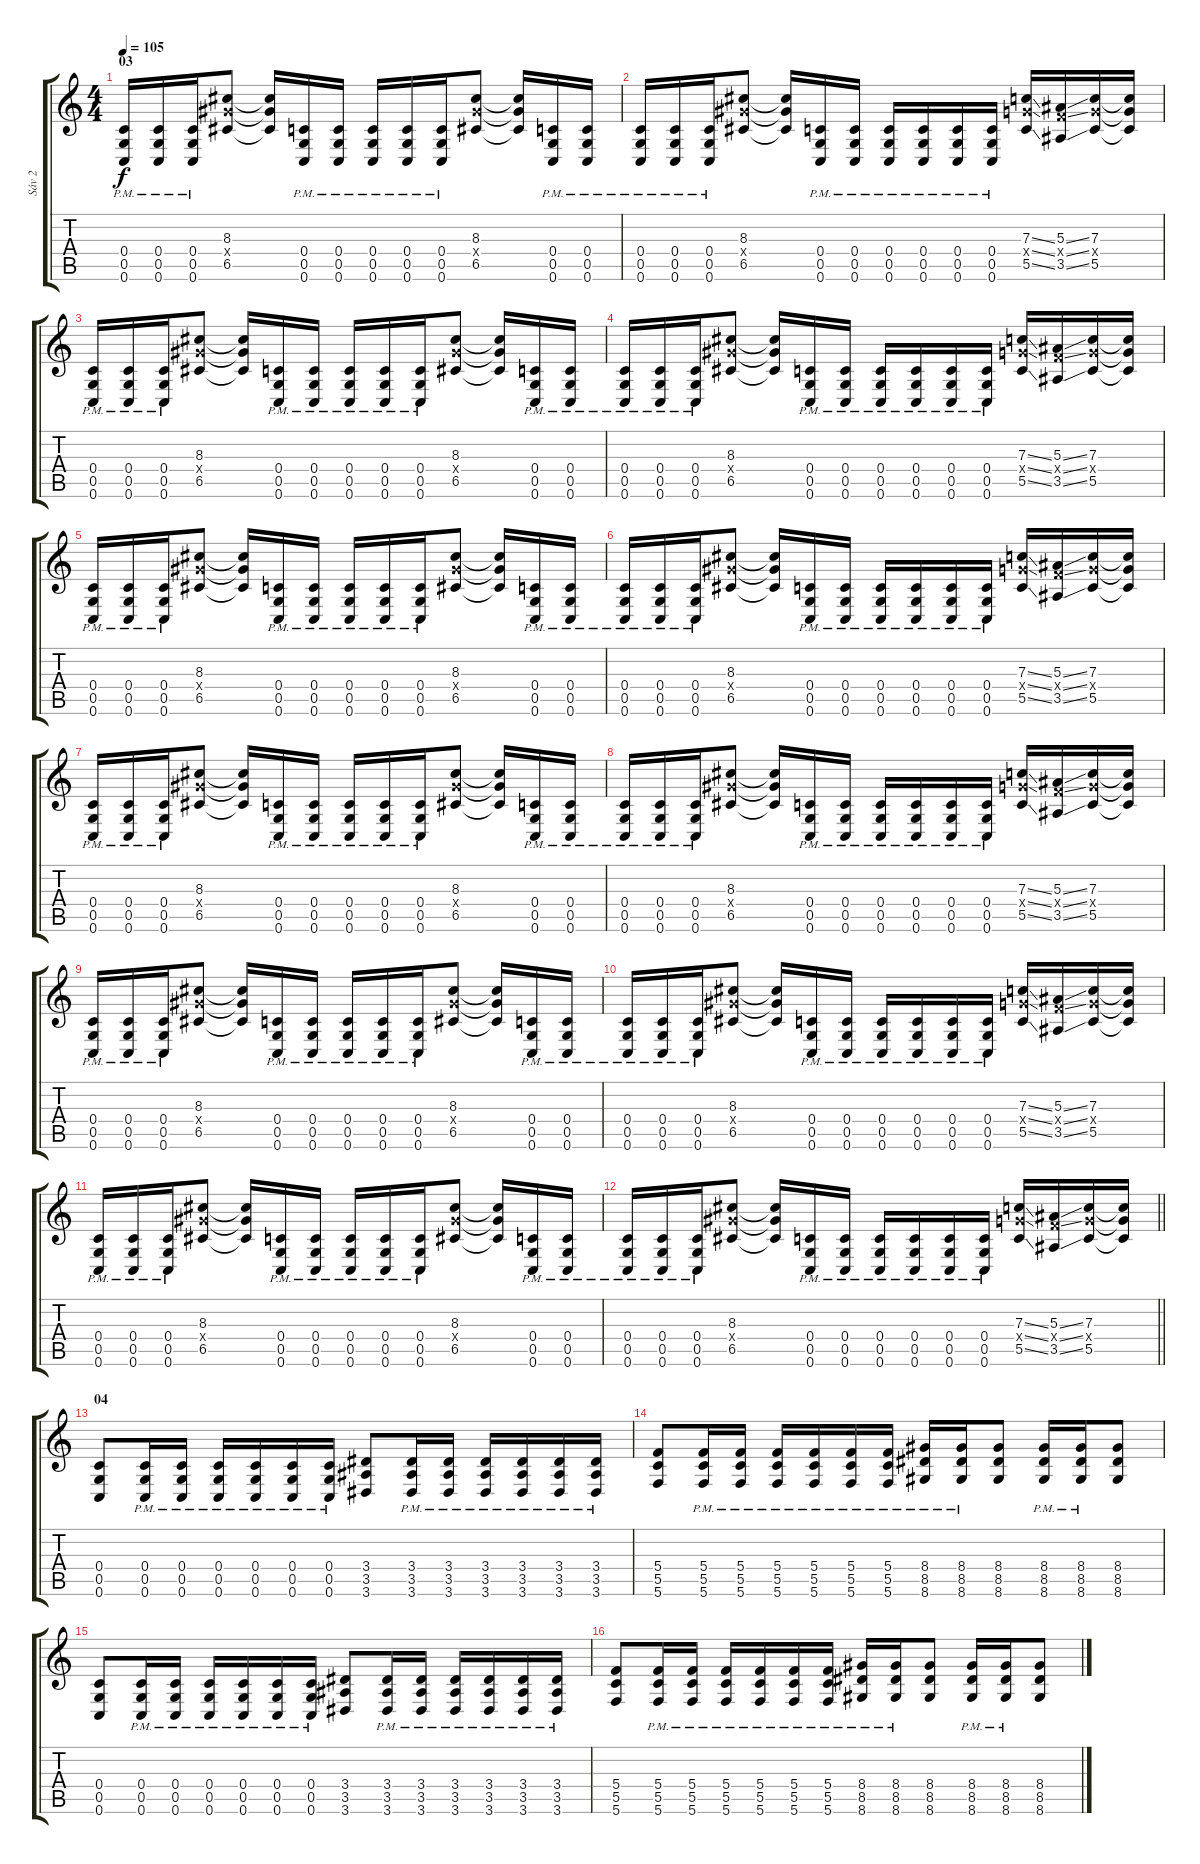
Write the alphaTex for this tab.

\track ("Sáv 2" "Sáv 2") {instrument distortionguitar}
\staff {score tabs}
\tuning (D4 A3 F3 C3 G2 C2) {hide}
\ts (4 4)
\section ("" "03")
\tempo 105
\clef g2
\ks c
(0.4{pm} 0.5{pm} 0.6{pm}).16{dy f} (0.4{pm} 0.5{pm} 0.6{pm}).16 (0.4{pm} 0.5{pm} 0.6{pm}).16 (8.3 8.4{x} 6.5).8 (8.3{t} 8.4{t} 6.5{t}).16 (0.4{pm} 0.5{pm} 0.6{pm}).16 (0.4{pm} 0.5{pm} 0.6{pm}).16 (0.4{pm} 0.5{pm} 0.6{pm}).16 (0.4{pm} 0.5{pm} 0.6{pm}).16 (0.4{pm} 0.5{pm} 0.6{pm}).16 (8.3 8.4{x} 6.5).8 (8.3{t} 8.4{t} 6.5{t}).16 (0.4{pm} 0.5{pm} 0.6{pm}).16 (0.4{pm} 0.5{pm} 0.6{pm}).16 |
(0.4{pm} 0.5{pm} 0.6{pm}).16 (0.4{pm} 0.5{pm} 0.6{pm}).16 (0.4{pm} 0.5{pm} 0.6{pm}).16 (8.3 8.4{x} 6.5).8 (8.3{t} 8.4{t} 6.5{t}).16 (0.4{pm} 0.5{pm} 0.6{pm}).16 (0.4{pm} 0.5{pm} 0.6{pm}).16 (0.4{pm} 0.5{pm} 0.6{pm}).16 (0.4{pm} 0.5{pm} 0.6{pm}).16 (0.4{pm} 0.5{pm} 0.6{pm}).16 (0.4{pm} 0.5{pm} 0.6{pm}).16 (7.3{ss} 7.4{ss x} 5.5{ss}).16 (5.3{ss} 5.4{ss x} 3.5{ss}).16 (7.3 7.4{x} 5.5).16 (7.3{t} 7.4{t} 5.5{t}).16 |
(0.4{pm} 0.5{pm} 0.6{pm}).16 (0.4{pm} 0.5{pm} 0.6{pm}).16 (0.4{pm} 0.5{pm} 0.6{pm}).16 (8.3 8.4{x} 6.5).8 (8.3{t} 8.4{t} 6.5{t}).16 (0.4{pm} 0.5{pm} 0.6{pm}).16 (0.4{pm} 0.5{pm} 0.6{pm}).16 (0.4{pm} 0.5{pm} 0.6{pm}).16 (0.4{pm} 0.5{pm} 0.6{pm}).16 (0.4{pm} 0.5{pm} 0.6{pm}).16 (8.3 8.4{x} 6.5).8 (8.3{t} 8.4{t} 6.5{t}).16 (0.4{pm} 0.5{pm} 0.6{pm}).16 (0.4{pm} 0.5{pm} 0.6{pm}).16 |
(0.4{pm} 0.5{pm} 0.6{pm}).16 (0.4{pm} 0.5{pm} 0.6{pm}).16 (0.4{pm} 0.5{pm} 0.6{pm}).16 (8.3 8.4{x} 6.5).8 (8.3{t} 8.4{t} 6.5{t}).16 (0.4{pm} 0.5{pm} 0.6{pm}).16 (0.4{pm} 0.5{pm} 0.6{pm}).16 (0.4{pm} 0.5{pm} 0.6{pm}).16 (0.4{pm} 0.5{pm} 0.6{pm}).16 (0.4{pm} 0.5{pm} 0.6{pm}).16 (0.4{pm} 0.5{pm} 0.6{pm}).16 (7.3{ss} 7.4{ss x} 5.5{ss}).16 (5.3{ss} 5.4{ss x} 3.5{ss}).16 (7.3 7.4{x} 5.5).16 (7.3{t} 7.4{t} 5.5{t}).16 |
(0.4{pm} 0.5{pm} 0.6{pm}).16 (0.4{pm} 0.5{pm} 0.6{pm}).16 (0.4{pm} 0.5{pm} 0.6{pm}).16 (8.3 8.4{x} 6.5).8 (8.3{t} 8.4{t} 6.5{t}).16 (0.4{pm} 0.5{pm} 0.6{pm}).16 (0.4{pm} 0.5{pm} 0.6{pm}).16 (0.4{pm} 0.5{pm} 0.6{pm}).16 (0.4{pm} 0.5{pm} 0.6{pm}).16 (0.4{pm} 0.5{pm} 0.6{pm}).16 (8.3 8.4{x} 6.5).8 (8.3{t} 8.4{t} 6.5{t}).16 (0.4{pm} 0.5{pm} 0.6{pm}).16 (0.4{pm} 0.5{pm} 0.6{pm}).16 |
(0.4{pm} 0.5{pm} 0.6{pm}).16 (0.4{pm} 0.5{pm} 0.6{pm}).16 (0.4{pm} 0.5{pm} 0.6{pm}).16 (8.3 8.4{x} 6.5).8 (8.3{t} 8.4{t} 6.5{t}).16 (0.4{pm} 0.5{pm} 0.6{pm}).16 (0.4{pm} 0.5{pm} 0.6{pm}).16 (0.4{pm} 0.5{pm} 0.6{pm}).16 (0.4{pm} 0.5{pm} 0.6{pm}).16 (0.4{pm} 0.5{pm} 0.6{pm}).16 (0.4{pm} 0.5{pm} 0.6{pm}).16 (7.3{ss} 7.4{ss x} 5.5{ss}).16 (5.3{ss} 5.4{ss x} 3.5{ss}).16 (7.3 7.4{x} 5.5).16 (7.3{t} 7.4{t} 5.5{t}).16 |
(0.4{pm} 0.5{pm} 0.6{pm}).16 (0.4{pm} 0.5{pm} 0.6{pm}).16 (0.4{pm} 0.5{pm} 0.6{pm}).16 (8.3 8.4{x} 6.5).8 (8.3{t} 8.4{t} 6.5{t}).16 (0.4{pm} 0.5{pm} 0.6{pm}).16 (0.4{pm} 0.5{pm} 0.6{pm}).16 (0.4{pm} 0.5{pm} 0.6{pm}).16 (0.4{pm} 0.5{pm} 0.6{pm}).16 (0.4{pm} 0.5{pm} 0.6{pm}).16 (8.3 8.4{x} 6.5).8 (8.3{t} 8.4{t} 6.5{t}).16 (0.4{pm} 0.5{pm} 0.6{pm}).16 (0.4{pm} 0.5{pm} 0.6{pm}).16 |
(0.4{pm} 0.5{pm} 0.6{pm}).16 (0.4{pm} 0.5{pm} 0.6{pm}).16 (0.4{pm} 0.5{pm} 0.6{pm}).16 (8.3 8.4{x} 6.5).8 (8.3{t} 8.4{t} 6.5{t}).16 (0.4{pm} 0.5{pm} 0.6{pm}).16 (0.4{pm} 0.5{pm} 0.6{pm}).16 (0.4{pm} 0.5{pm} 0.6{pm}).16 (0.4{pm} 0.5{pm} 0.6{pm}).16 (0.4{pm} 0.5{pm} 0.6{pm}).16 (0.4{pm} 0.5{pm} 0.6{pm}).16 (7.3{ss} 7.4{ss x} 5.5{ss}).16 (5.3{ss} 5.4{ss x} 3.5{ss}).16 (7.3 7.4{x} 5.5).16 (7.3{t} 7.4{t} 5.5{t}).16 |
(0.4{pm} 0.5{pm} 0.6{pm}).16 (0.4{pm} 0.5{pm} 0.6{pm}).16 (0.4{pm} 0.5{pm} 0.6{pm}).16 (8.3 8.4{x} 6.5).8 (8.3{t} 8.4{t} 6.5{t}).16 (0.4{pm} 0.5{pm} 0.6{pm}).16 (0.4{pm} 0.5{pm} 0.6{pm}).16 (0.4{pm} 0.5{pm} 0.6{pm}).16 (0.4{pm} 0.5{pm} 0.6{pm}).16 (0.4{pm} 0.5{pm} 0.6{pm}).16 (8.3 8.4{x} 6.5).8 (8.3{t} 8.4{t} 6.5{t}).16 (0.4{pm} 0.5{pm} 0.6{pm}).16 (0.4{pm} 0.5{pm} 0.6{pm}).16 |
(0.4{pm} 0.5{pm} 0.6{pm}).16 (0.4{pm} 0.5{pm} 0.6{pm}).16 (0.4{pm} 0.5{pm} 0.6{pm}).16 (8.3 8.4{x} 6.5).8 (8.3{t} 8.4{t} 6.5{t}).16 (0.4{pm} 0.5{pm} 0.6{pm}).16 (0.4{pm} 0.5{pm} 0.6{pm}).16 (0.4{pm} 0.5{pm} 0.6{pm}).16 (0.4{pm} 0.5{pm} 0.6{pm}).16 (0.4{pm} 0.5{pm} 0.6{pm}).16 (0.4{pm} 0.5{pm} 0.6{pm}).16 (7.3{ss} 7.4{ss x} 5.5{ss}).16 (5.3{ss} 5.4{ss x} 3.5{ss}).16 (7.3 7.4{x} 5.5).16 (7.3{t} 7.4{t} 5.5{t}).16 |
(0.4{pm} 0.5{pm} 0.6{pm}).16 (0.4{pm} 0.5{pm} 0.6{pm}).16 (0.4{pm} 0.5{pm} 0.6{pm}).16 (8.3 8.4{x} 6.5).8 (8.3{t} 8.4{t} 6.5{t}).16 (0.4{pm} 0.5{pm} 0.6{pm}).16 (0.4{pm} 0.5{pm} 0.6{pm}).16 (0.4{pm} 0.5{pm} 0.6{pm}).16 (0.4{pm} 0.5{pm} 0.6{pm}).16 (0.4{pm} 0.5{pm} 0.6{pm}).16 (8.3 8.4{x} 6.5).8 (8.3{t} 8.4{t} 6.5{t}).16 (0.4{pm} 0.5{pm} 0.6{pm}).16 (0.4{pm} 0.5{pm} 0.6{pm}).16 |
\barLineRight lightlight
(0.4{pm} 0.5{pm} 0.6{pm}).16 (0.4{pm} 0.5{pm} 0.6{pm}).16 (0.4{pm} 0.5{pm} 0.6{pm}).16 (8.3 8.4{x} 6.5).8 (8.3{t} 8.4{t} 6.5{t}).16 (0.4{pm} 0.5{pm} 0.6{pm}).16 (0.4{pm} 0.5{pm} 0.6{pm}).16 (0.4{pm} 0.5{pm} 0.6{pm}).16 (0.4{pm} 0.5{pm} 0.6{pm}).16 (0.4{pm} 0.5{pm} 0.6{pm}).16 (0.4{pm} 0.5{pm} 0.6{pm}).16 (7.3{ss} 7.4{ss x} 5.5{ss}).16 (5.3{ss} 5.4{ss x} 3.5{ss}).16 (7.3 7.4{x} 5.5).16 (7.3{t} 7.4{t} 5.5{t}).16 |
\section ("" "04")
(0.4 0.5 0.6).8 (0.4{pm} 0.5{pm} 0.6{pm}).16 (0.4{pm} 0.5{pm} 0.6{pm}).16 (0.4{pm} 0.5{pm} 0.6{pm}).16 (0.4{pm} 0.5{pm} 0.6{pm}).16 (0.4{pm} 0.5{pm} 0.6{pm}).16 (0.4{pm} 0.5{pm} 0.6{pm}).16 (3.4 3.5 3.6).8 (3.4{pm} 3.5{pm} 3.6{pm}).16 (3.4{pm} 3.5{pm} 3.6{pm}).16 (3.4{pm} 3.5{pm} 3.6{pm}).16 (3.4{pm} 3.5{pm} 3.6{pm}).16 (3.4{pm} 3.5{pm} 3.6{pm}).16 (3.4{pm} 3.5{pm} 3.6{pm}).16 |
(5.4 5.5 5.6).8 (5.4{pm} 5.5{pm} 5.6{pm}).16 (5.4{pm} 5.5{pm} 5.6{pm}).16 (5.4{pm} 5.5{pm} 5.6{pm}).16 (5.4{pm} 5.5{pm} 5.6{pm}).16 (5.4{pm} 5.5{pm} 5.6{pm}).16 (5.4{pm} 5.5{pm} 5.6{pm}).16 (8.4{pm} 8.5{pm} 8.6{pm}).16 (8.4{pm} 8.5{pm} 8.6{pm}).16 (8.4 8.5 8.6).8 (8.4{pm} 8.5{pm} 8.6{pm}).16 (8.4{pm} 8.5{pm} 8.6{pm}).16 (8.4 8.5 8.6).8 |
(0.4 0.5 0.6).8 (0.4{pm} 0.5{pm} 0.6{pm}).16 (0.4{pm} 0.5{pm} 0.6{pm}).16 (0.4{pm} 0.5{pm} 0.6{pm}).16 (0.4{pm} 0.5{pm} 0.6{pm}).16 (0.4{pm} 0.5{pm} 0.6{pm}).16 (0.4{pm} 0.5{pm} 0.6{pm}).16 (3.4 3.5 3.6).8 (3.4{pm} 3.5{pm} 3.6{pm}).16 (3.4{pm} 3.5{pm} 3.6{pm}).16 (3.4{pm} 3.5{pm} 3.6{pm}).16 (3.4{pm} 3.5{pm} 3.6{pm}).16 (3.4{pm} 3.5{pm} 3.6{pm}).16 (3.4{pm} 3.5{pm} 3.6{pm}).16 |
(5.4 5.5 5.6).8 (5.4{pm} 5.5{pm} 5.6{pm}).16 (5.4{pm} 5.5{pm} 5.6{pm}).16 (5.4{pm} 5.5{pm} 5.6{pm}).16 (5.4{pm} 5.5{pm} 5.6{pm}).16 (5.4{pm} 5.5{pm} 5.6{pm}).16 (5.4{pm} 5.5{pm} 5.6{pm}).16 (8.4{pm} 8.5{pm} 8.6{pm}).16 (8.4{pm} 8.5{pm} 8.6{pm}).16 (8.4 8.5 8.6).8 (8.4{pm} 8.5{pm} 8.6{pm}).16 (8.4{pm} 8.5{pm} 8.6{pm}).16 (8.4 8.5 8.6).8
